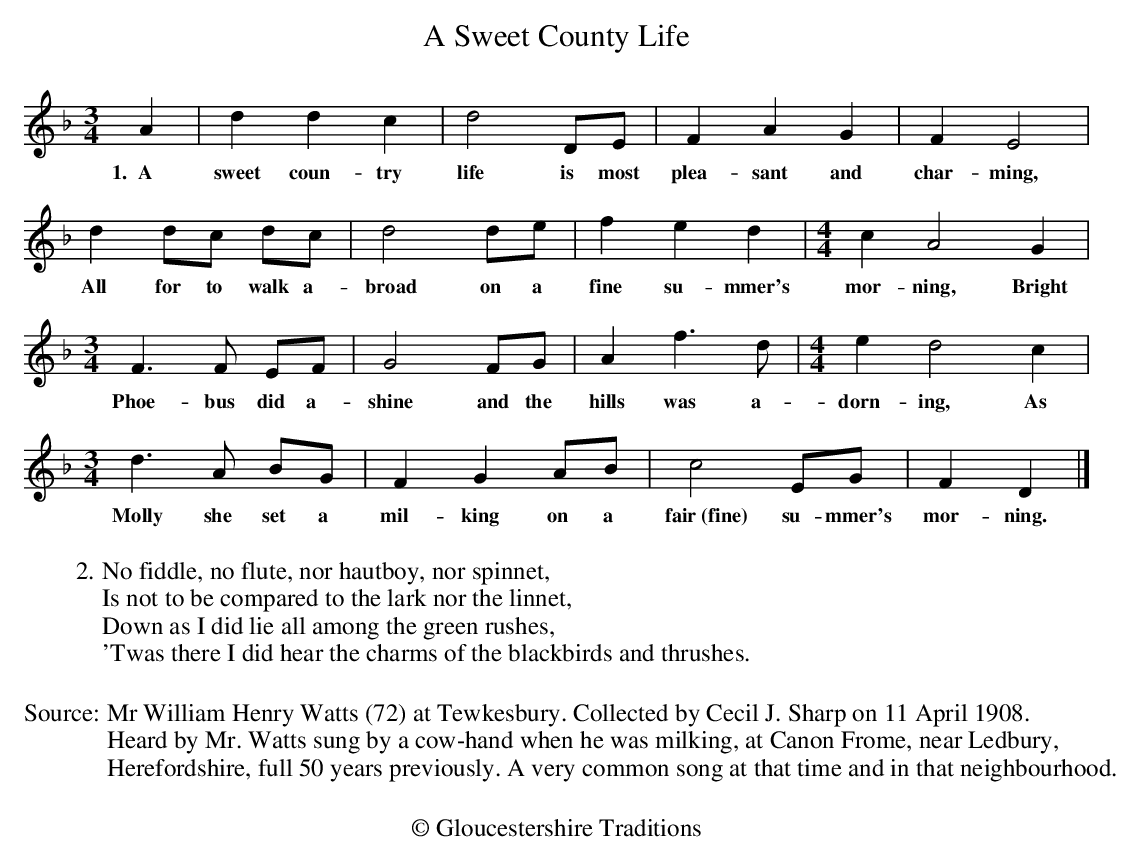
X:1
T:Sweet County Life, A
M:3/4
L:1/8
K:DAeo
A2 | d2d2c2 | d4DE | F2A2G2 | F2E4 |
w:1.~~A sweet coun-try life is most plea-sant and char-ming,
d2dc dc | d4de | f2e2d2 |[M:4/4] c2A4G2 |
w:All for to walk a-broad on a fine su-mmer's mor-ning, Bright
[M:3/4] F3F EF | G4FG | A2f3d |[M:4/4] e2d4c2 |
w:Phoe-bus did a-shine and the hills was a-dorn-ing, As
[M:3/4] d3A BG | F2G2AB | c4EG | F2D2 |]
w:Molly she set a mil-king on a fair~(fine) su-mmer's mor-ning.
w:~~
W:2. No fiddle, no flute, nor hautboy, nor spinnet,
W:Is not to be compared to the lark nor the linnet,
W:Down as I did lie all among the green rushes,
W:'Twas there I did hear the charms of the blackbirds and thrushes.
W:
